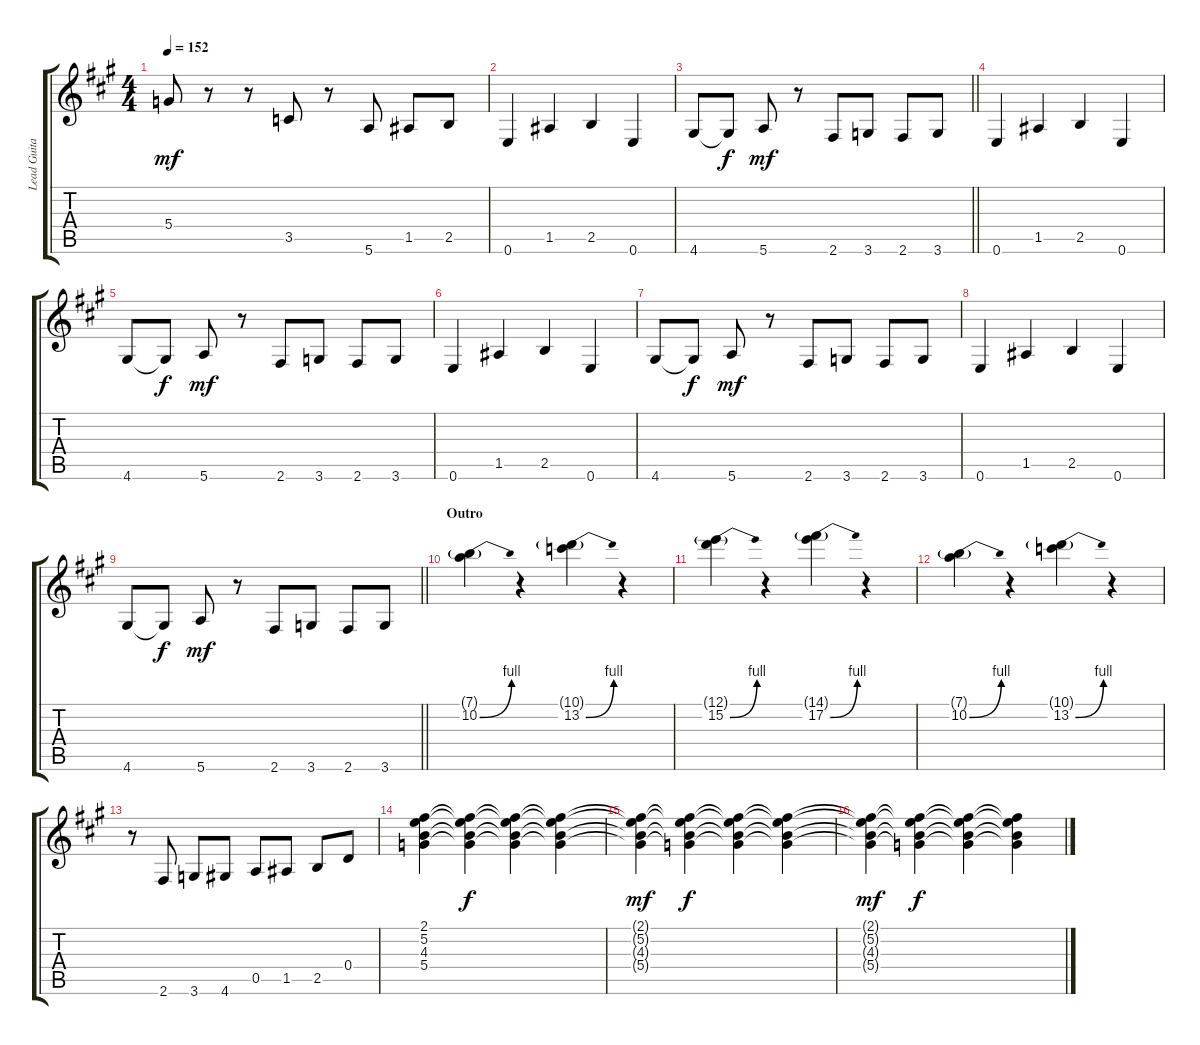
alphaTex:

\track ("Lead Guitar clean" "Lead Guita") {instrument electricguitarclean}
\staff {score tabs}
\tuning (E4 B3 G3 D3 A2 E2) {hide}
\ts (4 4)
\tempo 152
\clef g2
\ks a
5.4.8{dy mf} r.8 r.8 3.5.8 r.8 5.6.8 1.5.8 2.5.8 |
0.6.4 1.5.4 2.5.4 0.6.4 |
\barLineRight lightlight
4.6.8 4.6{t}.8{dy f} 5.6.8{dy mf} r.8 2.6.8 3.6.8 2.6.8 3.6.8 |
0.6.4 1.5.4 2.5.4 0.6.4 |
4.6.8 4.6{t}.8{dy f} 5.6.8{dy mf} r.8 2.6.8 3.6.8 2.6.8 3.6.8 |
0.6.4 1.5.4 2.5.4 0.6.4 |
4.6.8 4.6{t}.8{dy f} 5.6.8{dy mf} r.8 2.6.8 3.6.8 2.6.8 3.6.8 |
0.6.4 1.5.4 2.5.4 0.6.4 |
\barLineRight lightlight
4.6.8 4.6{t}.8{dy f} 5.6.8{dy mf} r.8 2.6.8 3.6.8 2.6.8 3.6.8 |
\section ("" "Outro")
(7.1{g} 10.2{be (bend 0 0 60 4)}).4 r.4 (10.1{g} 13.2{be (bend 0 0 60 4)}).4 r.4 |
(12.1{g} 15.2{be (bend 0 0 60 4)}).4 r.4 (14.1{g} 17.2{be (bend 0 0 60 4)}).4 r.4 |
(7.1{g} 10.2{be (bend 0 0 60 4)}).4 r.4 (10.1{g} 13.2{be (bend 0 0 60 4)}).4 r.4 |
r.8 2.6.8 3.6.8 4.6.8 0.5.8 1.5.8 2.5.8 0.4.8 |
(2.1 5.2 4.3 5.4).4 (2.1{t} 5.2{t} 4.3{t} 5.4{t}).4{dy f} (2.1{t} 5.2{t} 4.3{t} 5.4{t}).4 (2.1{t} 5.2{t} 4.3{t} 5.4{t}).4 |
(2.1{t} 5.2{t} 4.3{t} 5.4{t}).4{dy mf} (2.1{t} 5.2{t} 4.3{t} 5.4{t}).4{dy f} (2.1{t} 5.2{t} 4.3{t} 5.4{t}).4 (2.1{t} 5.2{t} 4.3{t} 5.4{t}).4 |
(2.1{t} 5.2{t} 4.3{t} 5.4{t}).4{dy mf} (2.1{t} 5.2{t} 4.3{t} 5.4{t}).4{dy f} (2.1{t} 5.2{t} 4.3{t} 5.4{t}).4 (2.1{t} 5.2{t} 4.3{t} 5.4{t}).4
